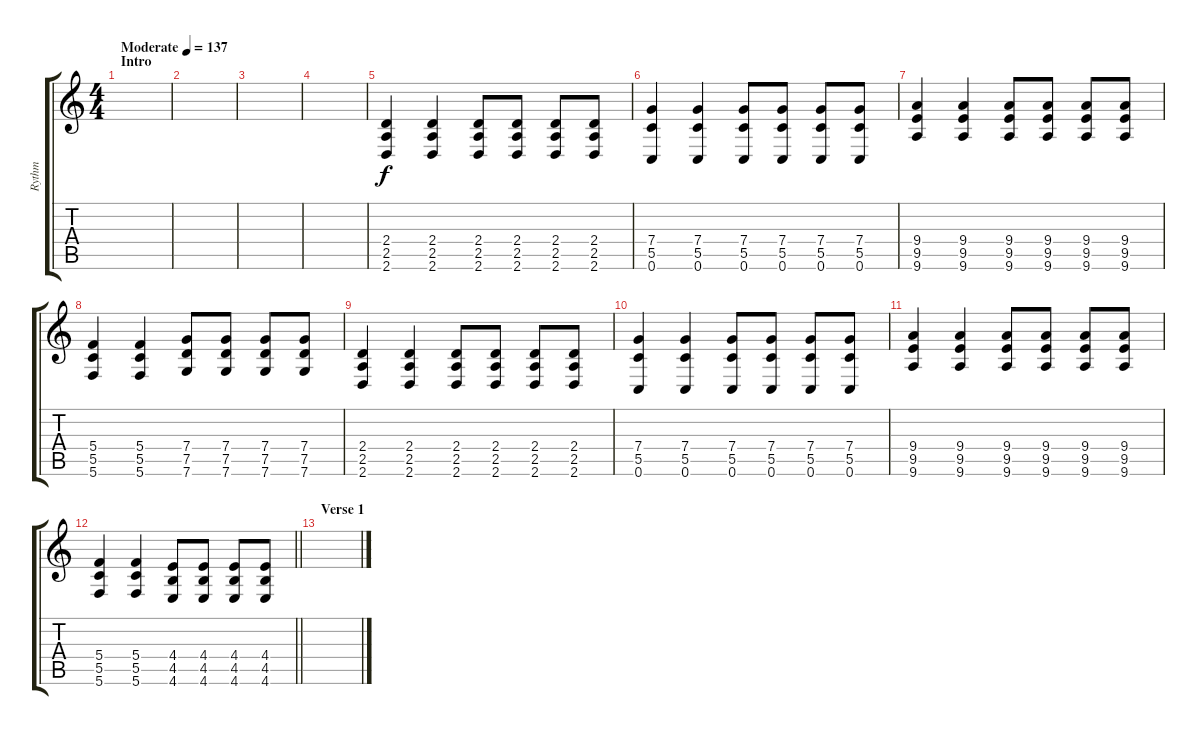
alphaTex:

\track ("Rythm" "Rythm") {instrument distortionguitar}
\staff {score tabs}
\tuning (D4 A3 F3 C3 G2 C2) {hide}
\ts (4 4)
\section ("" "Intro")
\tempo (137 "Moderate")
\clef g2
\ks c
|
|
|
|
(2.4 2.5 2.6).4 (2.4 2.5 2.6).4 (2.4 2.5 2.6).8 (2.4 2.5 2.6).8 (2.4 2.5 2.6).8 (2.4 2.5 2.6).8 |
(7.4 5.5 0.6).4 (7.4 5.5 0.6).4 (7.4 5.5 0.6).8 (7.4 5.5 0.6).8 (7.4 5.5 0.6).8 (7.4 5.5 0.6).8 |
(9.4 9.5 9.6).4 (9.4 9.5 9.6).4 (9.4 9.5 9.6).8 (9.4 9.5 9.6).8 (9.4 9.5 9.6).8 (9.4 9.5 9.6).8 |
(5.4 5.5 5.6).4 (5.4 5.5 5.6).4 (7.4 7.5 7.6).8 (7.4 7.5 7.6).8 (7.4 7.5 7.6).8 (7.4 7.5 7.6).8 |
(2.4 2.5 2.6).4 (2.4 2.5 2.6).4 (2.4 2.5 2.6).8 (2.4 2.5 2.6).8 (2.4 2.5 2.6).8 (2.4 2.5 2.6).8 |
(7.4 5.5 0.6).4 (7.4 5.5 0.6).4 (7.4 5.5 0.6).8 (7.4 5.5 0.6).8 (7.4 5.5 0.6).8 (7.4 5.5 0.6).8 |
(9.4 9.5 9.6).4 (9.4 9.5 9.6).4 (9.4 9.5 9.6).8 (9.4 9.5 9.6).8 (9.4 9.5 9.6).8 (9.4 9.5 9.6).8 |
\barLineRight lightlight
(5.4 5.5 5.6).4 (5.4 5.5 5.6).4 (4.4 4.5 4.6).8 (4.4 4.5 4.6).8 (4.4 4.5 4.6).8 (4.4 4.5 4.6).8 |
\section ("" "Verse 1")
